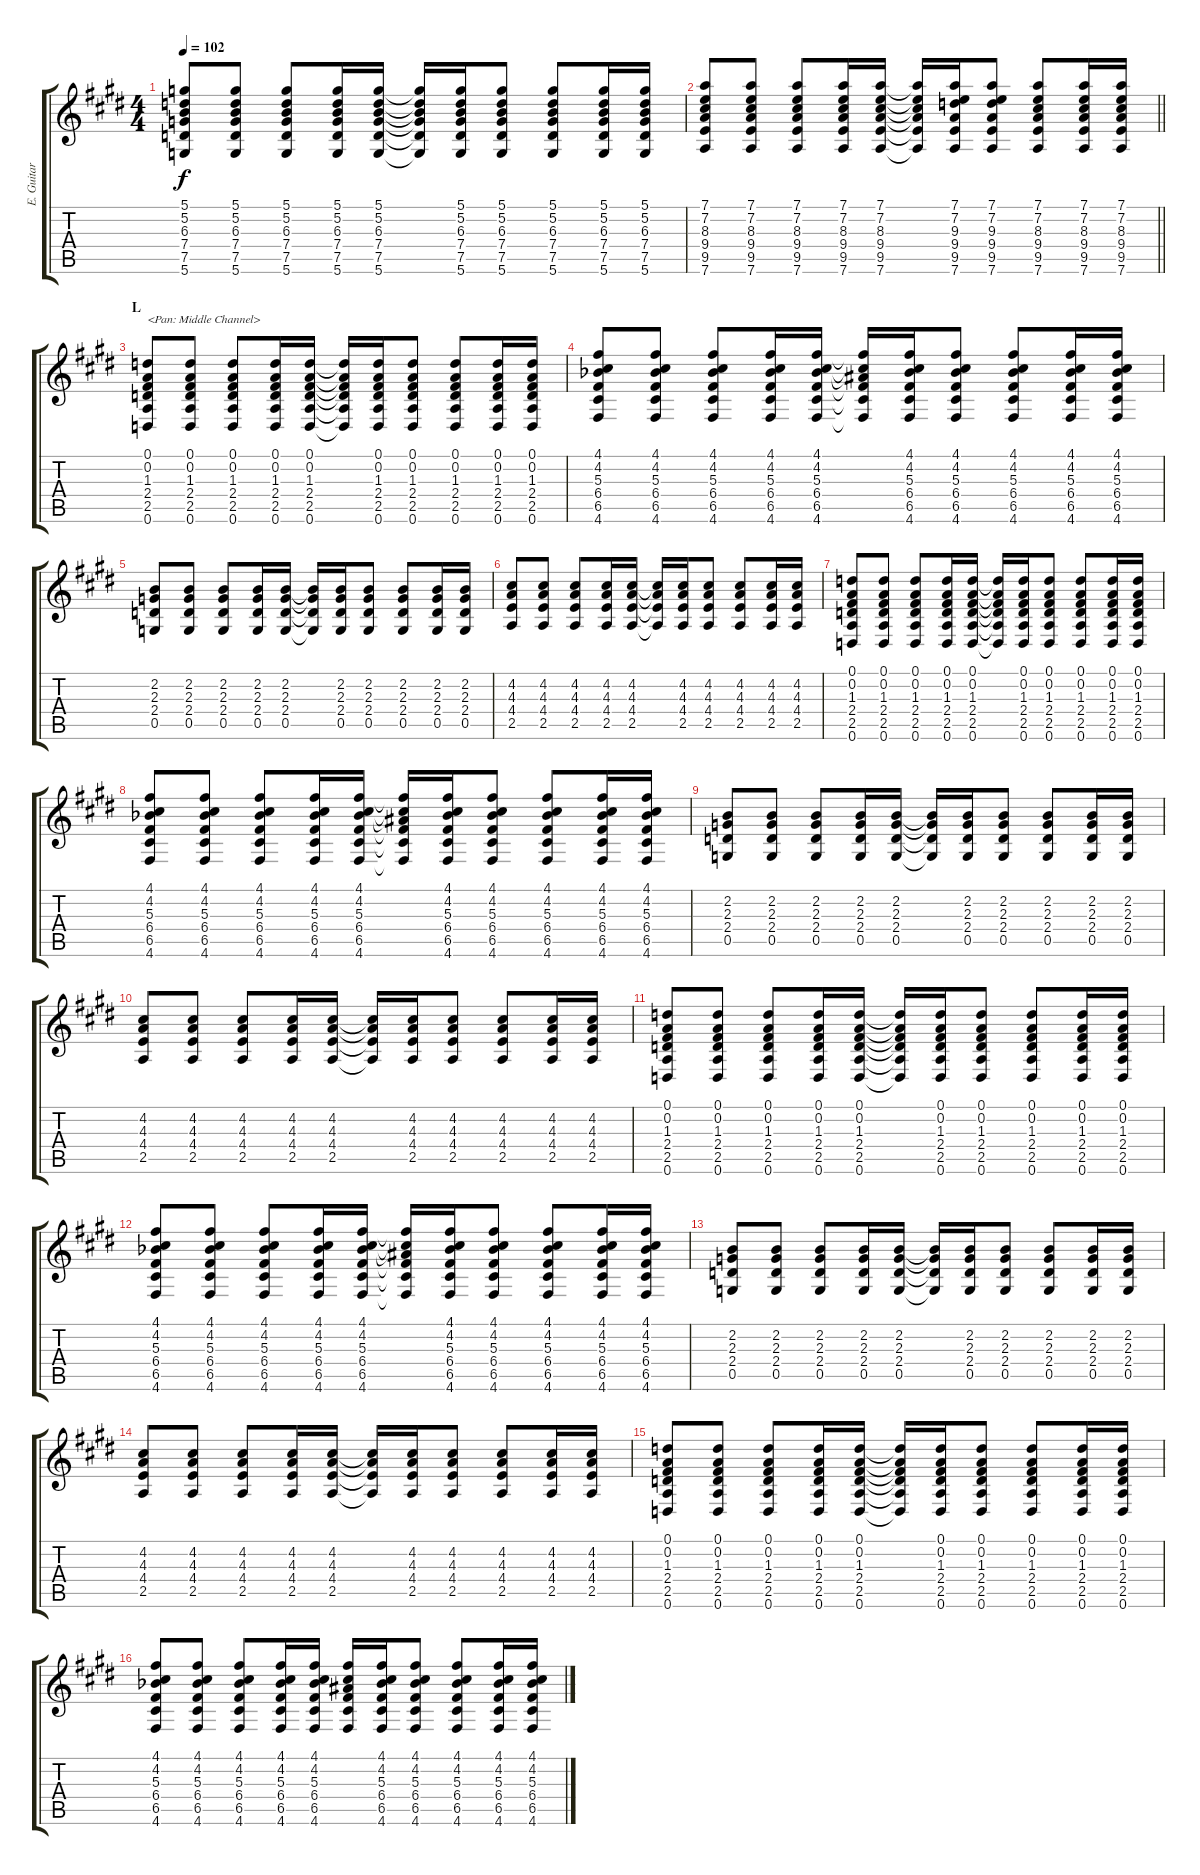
\track ("E. Guitar I" "E. Guitar ") {instrument overdrivenguitar}
\staff {score tabs}
\tuning (D4 A3 F3 C3 G2 D2) {hide}
\ts (4 4)
\tempo 102
\clef g2
\ks e
(5.1 5.2 6.3 7.4 7.5 5.6).8{dy f} (5.1 5.2 6.3 7.4 7.5 5.6).8 (5.1 5.2 6.3 7.4 7.5 5.6).8 (5.1 5.2 6.3 7.4 7.5 5.6).16 (5.1 5.2 6.3 7.4 7.5 5.6).16 (5.1{t} 5.2{t} 6.3{t} 7.4{t} 7.5{t} 5.6{t}).16 (5.1 5.2 6.3 7.4 7.5 5.6).16 (5.1 5.2 6.3 7.4 7.5 5.6).8 (5.1 5.2 6.3 7.4 7.5 5.6).8 (5.1 5.2 6.3 7.4 7.5 5.6).16 (5.1 5.2 6.3 7.4 7.5 5.6).16 |
\barLineRight lightlight
(7.1 7.2 8.3 9.4 9.5 7.6).8 (7.1 7.2 8.3 9.4 9.5 7.6).8 (7.1 7.2 8.3 9.4 9.5 7.6).8 (7.1 7.2 8.3 9.4 9.5 7.6).16 (7.1 7.2 8.3 9.4 9.5 7.6).16 (7.1{t} 7.2{t} 8.3{t} 9.4{t} 9.5{t} 7.6{t}).16 (7.1 7.2 9.3 9.4 9.5 7.6).16 (7.1 7.2 9.3 9.4 9.5 7.6).8 (7.1 7.2 8.3 9.4 9.5 7.6).8 (7.1 7.2 8.3 9.4 9.5 7.6).16 (7.1 7.2 8.3 9.4 9.5 7.6).16 |
\section ("" "L")
(0.1 0.2 1.3 2.4 2.5 0.6).8{txt "<Pan: Middle Channel>" balance 8} (0.1 0.2 1.3 2.4 2.5 0.6).8 (0.1 0.2 1.3 2.4 2.5 0.6).8 (0.1 0.2 1.3 2.4 2.5 0.6).16 (0.1 0.2 1.3 2.4 2.5 0.6).16 (0.1{t} 0.2{t} 1.3{t} 2.4{t} 2.5{t} 0.6{t}).16 (0.1 0.2 1.3 2.4 2.5 0.6).16 (0.1 0.2 1.3 2.4 2.5 0.6).8 (0.1 0.2 1.3 2.4 2.5 0.6).8 (0.1 0.2 1.3 2.4 2.5 0.6).16 (0.1 0.2 1.3 2.4 2.5 0.6).16 |
(4.1 4.2 5.3{acc b} 6.4 6.5 4.6).8 (4.1 4.2 5.3{acc b} 6.4 6.5 4.6).8 (4.1 4.2 5.3{acc b} 6.4 6.5 4.6).8 (4.1 4.2 5.3{acc b} 6.4 6.5 4.6).16 (4.1 4.2 5.3{acc b} 6.4 6.5 4.6).16 (4.1{t} 4.2{t} 5.3{t} 6.4{t} 6.5{t} 4.6{t}).16 (4.1 4.2 5.3{acc b} 6.4 6.5 4.6).16 (4.1 4.2 5.3{acc b} 6.4 6.5 4.6).8 (4.1 4.2 5.3{acc b} 6.4 6.5 4.6).8 (4.1 4.2 5.3{acc b} 6.4 6.5 4.6).16 (4.1 4.2 5.3{acc b} 6.4 6.5 4.6).16 |
(2.2 2.3 2.4 0.5).8 (2.2 2.3 2.4 0.5).8 (2.2 2.3 2.4 0.5).8 (2.2 2.3 2.4 0.5).16 (2.2 2.3 2.4 0.5).16 (2.2{t} 2.3{t} 2.4{t} 0.5{t}).16 (2.2 2.3 2.4 0.5).16 (2.2 2.3 2.4 0.5).8 (2.2 2.3 2.4 0.5).8 (2.2 2.3 2.4 0.5).16 (2.2 2.3 2.4 0.5).16 |
(4.2 4.3 4.4 2.5).8 (4.2 4.3 4.4 2.5).8 (4.2 4.3 4.4 2.5).8 (4.2 4.3 4.4 2.5).16 (4.2 4.3 4.4 2.5).16 (4.2{t} 4.3{t} 4.4{t} 2.5{t}).16 (4.2 4.3 4.4 2.5).16 (4.2 4.3 4.4 2.5).8 (4.2 4.3 4.4 2.5).8 (4.2 4.3 4.4 2.5).16 (4.2 4.3 4.4 2.5).16 |
(0.1 0.2 1.3 2.4 2.5 0.6).8 (0.1 0.2 1.3 2.4 2.5 0.6).8 (0.1 0.2 1.3 2.4 2.5 0.6).8 (0.1 0.2 1.3 2.4 2.5 0.6).16 (0.1 0.2 1.3 2.4 2.5 0.6).16 (0.1{t} 0.2{t} 1.3{t} 2.4{t} 2.5{t} 0.6{t}).16 (0.1 0.2 1.3 2.4 2.5 0.6).16 (0.1 0.2 1.3 2.4 2.5 0.6).8 (0.1 0.2 1.3 2.4 2.5 0.6).8 (0.1 0.2 1.3 2.4 2.5 0.6).16 (0.1 0.2 1.3 2.4 2.5 0.6).16 |
(4.1 4.2 5.3{acc b} 6.4 6.5 4.6).8 (4.1 4.2 5.3{acc b} 6.4 6.5 4.6).8 (4.1 4.2 5.3{acc b} 6.4 6.5 4.6).8 (4.1 4.2 5.3{acc b} 6.4 6.5 4.6).16 (4.1 4.2 5.3{acc b} 6.4 6.5 4.6).16 (4.1{t} 4.2{t} 5.3{t} 6.4{t} 6.5{t} 4.6{t}).16 (4.1 4.2 5.3{acc b} 6.4 6.5 4.6).16 (4.1 4.2 5.3{acc b} 6.4 6.5 4.6).8 (4.1 4.2 5.3{acc b} 6.4 6.5 4.6).8 (4.1 4.2 5.3{acc b} 6.4 6.5 4.6).16 (4.1 4.2 5.3{acc b} 6.4 6.5 4.6).16 |
(2.2 2.3 2.4 0.5).8 (2.2 2.3 2.4 0.5).8 (2.2 2.3 2.4 0.5).8 (2.2 2.3 2.4 0.5).16 (2.2 2.3 2.4 0.5).16 (2.2{t} 2.3{t} 2.4{t} 0.5{t}).16 (2.2 2.3 2.4 0.5).16 (2.2 2.3 2.4 0.5).8 (2.2 2.3 2.4 0.5).8 (2.2 2.3 2.4 0.5).16 (2.2 2.3 2.4 0.5).16 |
(4.2 4.3 4.4 2.5).8 (4.2 4.3 4.4 2.5).8 (4.2 4.3 4.4 2.5).8 (4.2 4.3 4.4 2.5).16 (4.2 4.3 4.4 2.5).16 (4.2{t} 4.3{t} 4.4{t} 2.5{t}).16 (4.2 4.3 4.4 2.5).16 (4.2 4.3 4.4 2.5).8 (4.2 4.3 4.4 2.5).8 (4.2 4.3 4.4 2.5).16 (4.2 4.3 4.4 2.5).16 |
(0.1 0.2 1.3 2.4 2.5 0.6).8 (0.1 0.2 1.3 2.4 2.5 0.6).8 (0.1 0.2 1.3 2.4 2.5 0.6).8 (0.1 0.2 1.3 2.4 2.5 0.6).16 (0.1 0.2 1.3 2.4 2.5 0.6).16 (0.1{t} 0.2{t} 1.3{t} 2.4{t} 2.5{t} 0.6{t}).16 (0.1 0.2 1.3 2.4 2.5 0.6).16 (0.1 0.2 1.3 2.4 2.5 0.6).8 (0.1 0.2 1.3 2.4 2.5 0.6).8 (0.1 0.2 1.3 2.4 2.5 0.6).16 (0.1 0.2 1.3 2.4 2.5 0.6).16 |
(4.1 4.2 5.3{acc b} 6.4 6.5 4.6).8 (4.1 4.2 5.3{acc b} 6.4 6.5 4.6).8 (4.1 4.2 5.3{acc b} 6.4 6.5 4.6).8 (4.1 4.2 5.3{acc b} 6.4 6.5 4.6).16 (4.1 4.2 5.3{acc b} 6.4 6.5 4.6).16 (4.1{t} 4.2{t} 5.3{t} 6.4{t} 6.5{t} 4.6{t}).16 (4.1 4.2 5.3{acc b} 6.4 6.5 4.6).16 (4.1 4.2 5.3{acc b} 6.4 6.5 4.6).8 (4.1 4.2 5.3{acc b} 6.4 6.5 4.6).8 (4.1 4.2 5.3{acc b} 6.4 6.5 4.6).16 (4.1 4.2 5.3{acc b} 6.4 6.5 4.6).16 |
(2.2 2.3 2.4 0.5).8 (2.2 2.3 2.4 0.5).8 (2.2 2.3 2.4 0.5).8 (2.2 2.3 2.4 0.5).16 (2.2 2.3 2.4 0.5).16 (2.2{t} 2.3{t} 2.4{t} 0.5{t}).16 (2.2 2.3 2.4 0.5).16 (2.2 2.3 2.4 0.5).8 (2.2 2.3 2.4 0.5).8 (2.2 2.3 2.4 0.5).16 (2.2 2.3 2.4 0.5).16 |
(4.2 4.3 4.4 2.5).8 (4.2 4.3 4.4 2.5).8 (4.2 4.3 4.4 2.5).8 (4.2 4.3 4.4 2.5).16 (4.2 4.3 4.4 2.5).16 (4.2{t} 4.3{t} 4.4{t} 2.5{t}).16 (4.2 4.3 4.4 2.5).16 (4.2 4.3 4.4 2.5).8 (4.2 4.3 4.4 2.5).8 (4.2 4.3 4.4 2.5).16 (4.2 4.3 4.4 2.5).16 |
(0.1 0.2 1.3 2.4 2.5 0.6).8 (0.1 0.2 1.3 2.4 2.5 0.6).8 (0.1 0.2 1.3 2.4 2.5 0.6).8 (0.1 0.2 1.3 2.4 2.5 0.6).16 (0.1 0.2 1.3 2.4 2.5 0.6).16 (0.1{t} 0.2{t} 1.3{t} 2.4{t} 2.5{t} 0.6{t}).16 (0.1 0.2 1.3 2.4 2.5 0.6).16 (0.1 0.2 1.3 2.4 2.5 0.6).8 (0.1 0.2 1.3 2.4 2.5 0.6).8 (0.1 0.2 1.3 2.4 2.5 0.6).16 (0.1 0.2 1.3 2.4 2.5 0.6).16 |
(4.1 4.2 5.3{acc b} 6.4 6.5 4.6).8 (4.1 4.2 5.3{acc b} 6.4 6.5 4.6).8 (4.1 4.2 5.3{acc b} 6.4 6.5 4.6).8 (4.1 4.2 5.3{acc b} 6.4 6.5 4.6).16 (4.1 4.2 5.3{acc b} 6.4 6.5 4.6).16 (4.1{t} 4.2{t} 5.3{t} 6.4{t} 6.5{t} 4.6{t}).16 (4.1 4.2 5.3{acc b} 6.4 6.5 4.6).16 (4.1 4.2 5.3{acc b} 6.4 6.5 4.6).8 (4.1 4.2 5.3{acc b} 6.4 6.5 4.6).8 (4.1 4.2 5.3{acc b} 6.4 6.5 4.6).16 (4.1 4.2 5.3{acc b} 6.4 6.5 4.6).16
